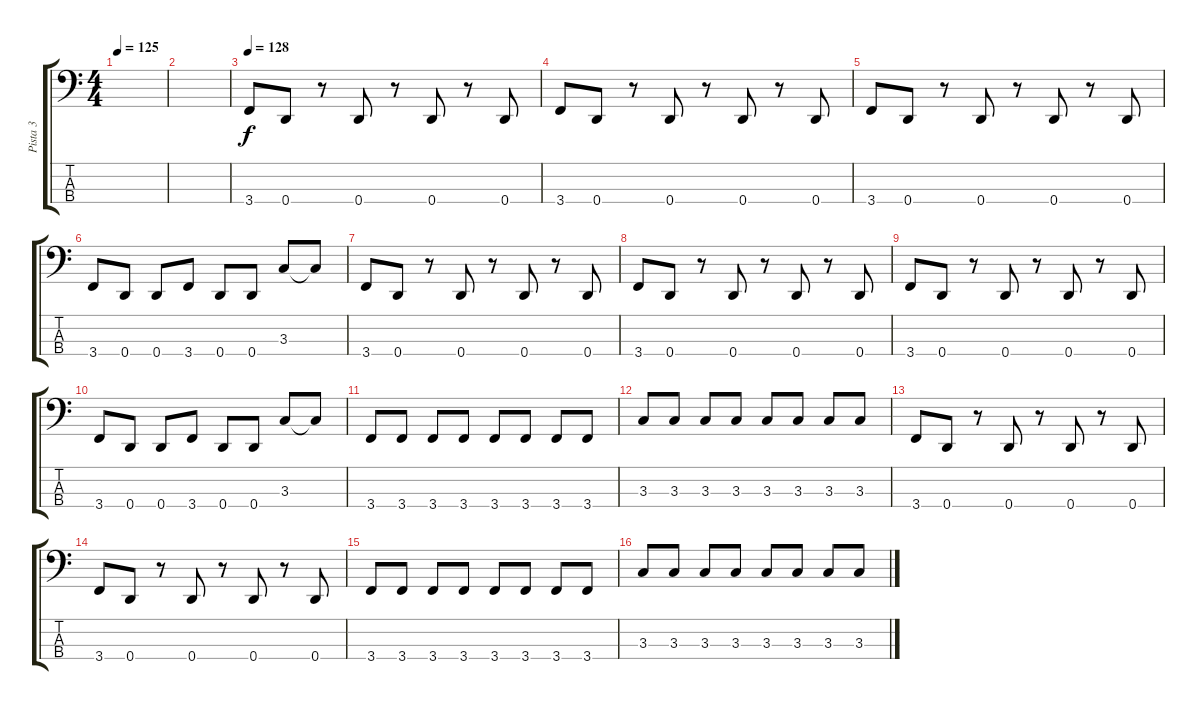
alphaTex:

\track ("Pista 3" "Pista 3") {instrument electricbasspick}
\staff {score tabs}
\tuning (G2 D2 A1 D1) {hide}
\ts (4 4)
\tempo 125
\clef f4
\ks c
|
|
\tempo 122
\tempo 128
3.4.8 0.4.8 r.8 0.4.8 r.8 0.4.8 r.8 0.4.8 |
3.4.8 0.4.8 r.8 0.4.8 r.8 0.4.8 r.8 0.4.8 |
3.4.8 0.4.8 r.8 0.4.8 r.8 0.4.8 r.8 0.4.8 |
3.4.8 0.4.8 0.4.8 3.4.8 0.4.8 0.4.8 3.3.8 3.3{t}.8 |
3.4.8 0.4.8 r.8 0.4.8 r.8 0.4.8 r.8 0.4.8 |
3.4.8 0.4.8 r.8 0.4.8 r.8 0.4.8 r.8 0.4.8 |
3.4.8 0.4.8 r.8 0.4.8 r.8 0.4.8 r.8 0.4.8 |
3.4.8 0.4.8 0.4.8 3.4.8 0.4.8 0.4.8 3.3.8 3.3{t}.8 |
3.4.8 3.4.8 3.4.8 3.4.8 3.4.8 3.4.8 3.4.8 3.4.8 |
3.3.8 3.3.8 3.3.8 3.3.8 3.3.8 3.3.8 3.3.8 3.3.8 |
3.4.8 0.4.8 r.8 0.4.8 r.8 0.4.8 r.8 0.4.8 |
3.4.8 0.4.8 r.8 0.4.8 r.8 0.4.8 r.8 0.4.8 |
3.4.8 3.4.8 3.4.8 3.4.8 3.4.8 3.4.8 3.4.8 3.4.8 |
3.3.8 3.3.8 3.3.8 3.3.8 3.3.8 3.3.8 3.3.8 3.3.8
